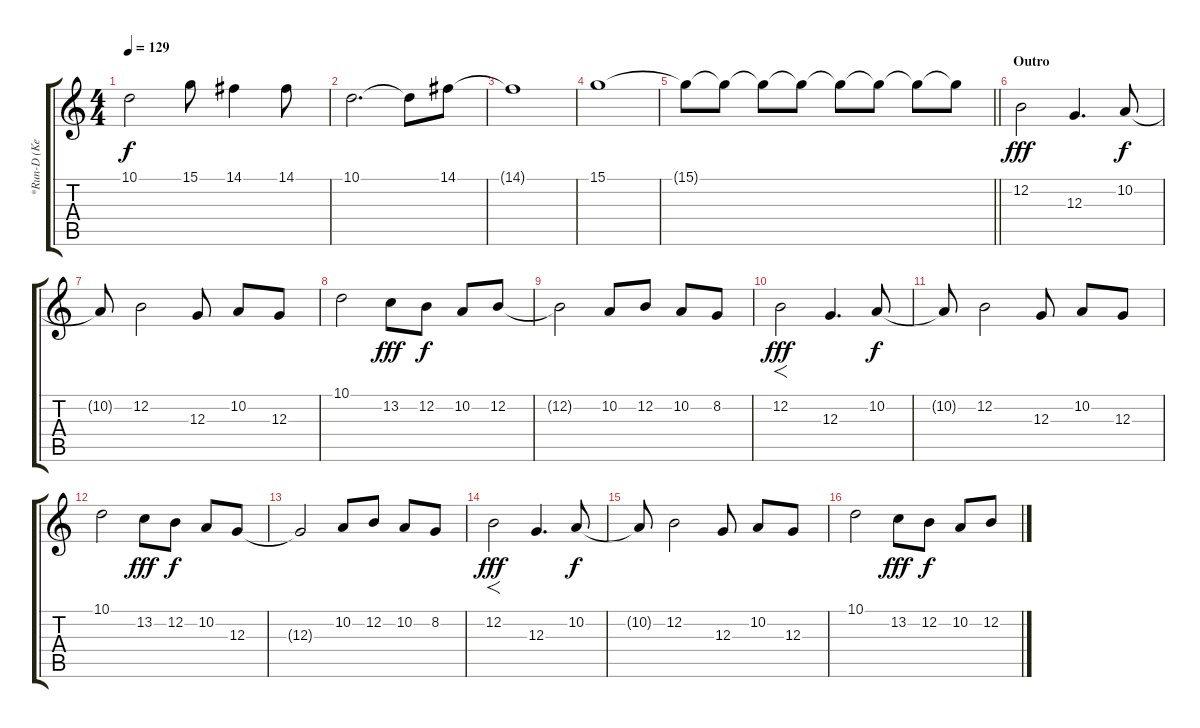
\track ("*Run-D (Keyboard 1)" "*Run-D (Ke") {instrument tremolostrings}
\staff {score tabs}
\tuning (E4 B3 G3 D3 A2 E2) {hide}
\ts (4 4)
\tempo 129
\clef g2
\ks c
10.1{t}.2{dy f} 15.1.8 14.1.4 14.1.8 |
10.1.2{d} 10.1{t}.8 14.1.8 |
14.1{t}.1 |
15.1.1 |
\barLineRight lightlight
15.1{t}.8 15.1{t}.8 15.1{t}.8 15.1{t}.8 15.1{t}.8 15.1{t}.8 15.1{t}.8 15.1{t}.8{volume 0} |
\section ("" "Outro")
12.2.2{dy fff volume 10 instrument tremolostrings} 12.3.4{d} 10.2.8{dy f} |
10.2{t}.8 12.2.2 12.3.8 10.2.8 12.3.8 |
10.1.2 13.2.8{dy fff} 12.2.8{dy f} 10.2.8 12.2.8 |
12.2{t}.2{volume 7} 10.2.8 12.2.8 10.2.8 8.2.8 |
12.2.2{f dy fff volume 12} 12.3.4{d} 10.2.8{dy f} |
10.2{t}.8 12.2.2 12.3.8 10.2.8 12.3.8 |
10.1.2 13.2.8{dy fff} 12.2.8{dy f} 10.2.8 12.3.8 |
12.3{t}.2{volume 7} 10.2.8 12.2.8 10.2.8 8.2.8 |
12.2.2{f dy fff volume 13} 12.3.4{d} 10.2.8{dy f} |
10.2{t}.8 12.2.2 12.3.8 10.2.8 12.3.8 |
10.1.2 13.2.8{dy fff} 12.2.8{dy f} 10.2.8 12.2.8
